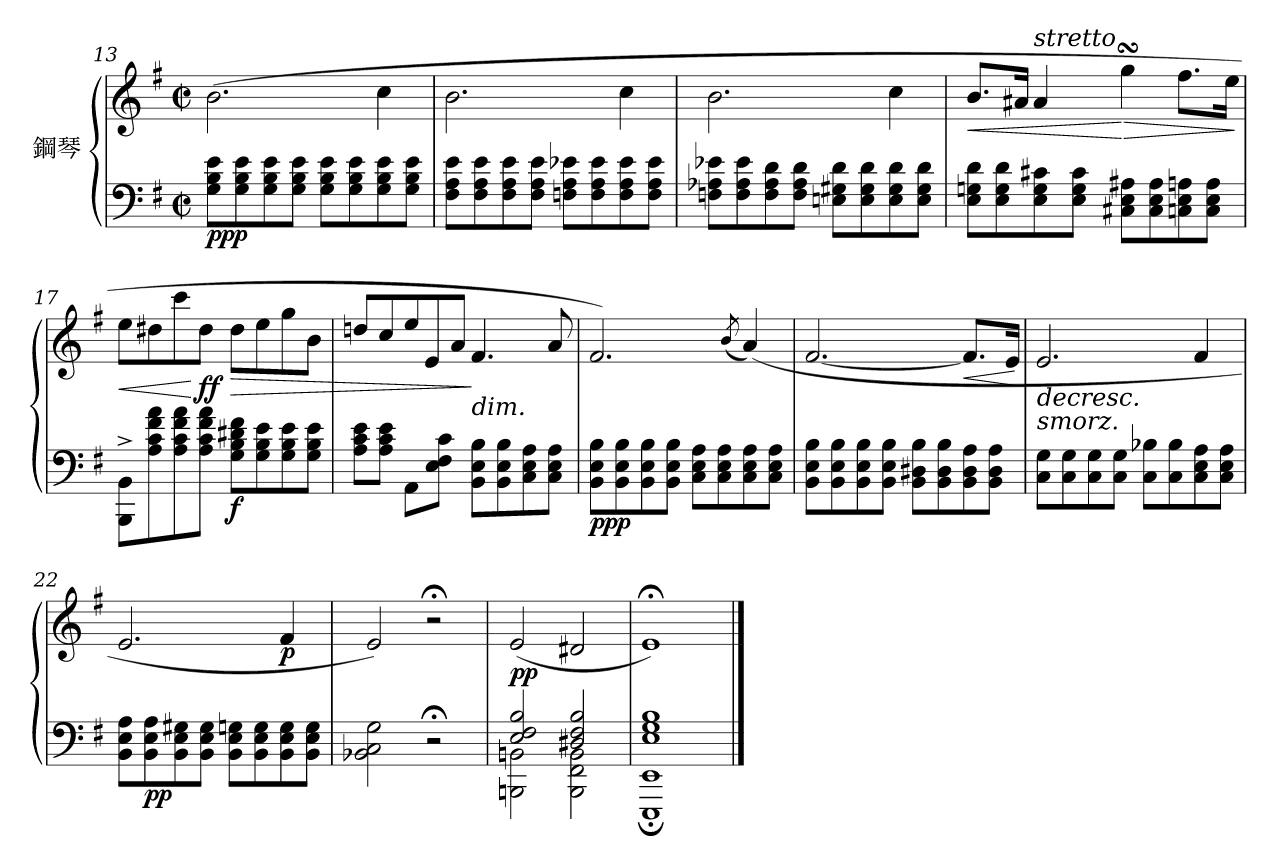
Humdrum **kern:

**kern	**kern	**dynam
*part1	*part1	*part1
*staff2	*staff1	*staff1/2
*I"鋼琴	*	*
*clefF4	*clefG2	*
*k[f#]	*k[f#]	*
*M2/2	*M2/2	*
*met(c|)	*met(c|)	*
=13	=13	=13
!	!	!LO:DY:b=2
!	!	!LO:DY:n=1:b
8G\ 8B\ 8e\L	(>2.b\	pp p
8G\ 8B\ 8e\	.	.
8G\ 8B\ 8e\	.	.
8G\ 8B\ 8e\J	.	.
8G\ 8B\ 8e\L	.	.
8G\ 8B\ 8e\	.	.
8G\ 8B\ 8e\	4cc\	.
8G\ 8B\ 8e\J	.	.
=14	=14	=14
8F#\ 8A\ 8e\L	2.b\	.
8F#\ 8A\ 8e\	.	.
8F#\ 8A\ 8e\	.	.
8F#\ 8A\ 8e\J	.	.
8Fn\ 8A\ 8e-X\L	.	.
8F\ 8A\ 8e-\	.	.
8F\ 8A\ 8e-\	4cc\	.
8F\ 8A\ 8e-\J	.	.
=15	=15	=15
8Fn\ 8A-X\ 8e-X\L	2.b\	.
8F\ 8A-\ 8e-\	.	.
8F\ 8A-\ 8d\	.	.
8F\ 8A-\ 8d\J	.	.
8En\ 8G#X\ 8d\L	.	.
8E\ 8G#\ 8d\	.	.
8E\ 8G#\ 8d\	4cc\	.
8E\ 8G#\ 8d\J	.	.
!!LO:LB:g=z
=16	=16	=16
!	!	!LO:HP:b
8E\ 8Gn\ 8d\L	8.b/L	<
8E\ 8G\ 8d\	.	.
.	16a#X/Jk	.
*	*MM52	*
!	!LO:TX:a:i:t=stretto	!
8E\ 8G\ 8c#X\	4a#/	.
8E\ 8G\ 8c#\J	.	.
*	*MM53	*
.	qbyy	.
.	qa#yy	.
.	qg##Xyy	.
.	qa#yy	.
!	!	!LO:HP:n=1:b
8C#X\ 8E\ 8A#X\L	4ggsSSs\	[ >
8C#\ 8E\ 8A#\	.	.
*	*MM54	*
8Cn\ 8E\ 8An\	8.ff#\L	.
8C\ 8E\ 8A\J	.	.
.	16ee\Jk	.
.	.	]
=17	=17	=17
*	*MM55	*
!	!	!LO:HP:b
!	!	!LO:DY:n=1:b=2
!	!	!LO:DY:n=2:b
8BBB\^ 8BB\^L	8ee\L	< mf f
8A\ 8c\ 8f#\ 8a\	8dd#X\	.
*	*MM56	*
8A\ 8c\ 8f#\ 8a\	8ccc\	.
!	!	!LO:DY:n=3:b
8A\ 8c\ 8f#\ 8a\J	8dd#\J	[ ff
*	*MM57	*
!	!	!LO:HP:b
!	!	!LO:DY:n=4:b=2
8G\ 8B\ 8d#X\ 8f#\L	8dd#\L	> f
8G\ 8B\ 8e\	8ee\	.
*	*MM58	*
8G\ 8B\ 8e\	8gg\	.
8G\ 8B\ 8e\J	8b\J	.
=18	=18	=18
*	*MM50	*
8A\ 8c\ 8e\L	8ddn/L	.
8A\ 8c\ 8e\J	8cc/	.
*	*Xtuplet	*
8AA\L	12ee/	.
.	12e/	.
8E\ 8F#\ 8c\J	.	.
.	12a/J	.
!	!LO:TX:b:i:t=dim.	!
8BB\ 8E\ 8B\L	4.f#/	]
8BB\ 8E\ 8B\	.	.
8C\ 8E\ 8A\	.	.
8C\ 8E\ 8A\J	8a/	.
=19	=19	=19
!	!	!LO:DY:b=2
!	!	!LO:DY:n=1:b
8BB\ 8E\ 8B\L	2.f#/)	pp p
8BB\ 8E\ 8B\	.	.
8BB\ 8E\ 8B\	.	.
8BB\ 8E\ 8B\J	.	.
8C\ 8E\ 8A\L	.	.
8C\ 8E\ 8A\	.	.
.	(<8qb/	.
8C\ 8E\ 8A\	(>4a/)	.
8C\ 8E\ 8A\J	.	.
!!LO:LB:g=z
=20	=20	=20
8BB\ 8E\ 8B\L	[2.f#/	.
8BB\ 8E\ 8B\	.	.
8BB\ 8E\ 8B\	.	.
8BB\ 8E\ 8B\J	.	.
8BB\ 8D#X\ 8B\L	.	.
8BB\ 8D#\ 8B\	.	.
!	!	!LO:HP:b
8BB\ 8D#\ 8A\	8.f#/L]	<
8BB\ 8D#\ 8A\J	.	.
.	16e/Jk	.
.	.	[
=21	=21	=21
*	*MM49	*
!	!LO:TX:b:i:t=smorz.	!
!	!	!LO:HP:b
!	!	!LO:DY:n=1:b=2
!	!	!LO:DY:n=2:b
8C\ 8G\L	2.e/	> p mp
8C\ 8G\	.	.
8C\ 8G\	.	.
8C\ 8G\J	.	.
*	*MM48	*
8C\ 8B-X\L	.	.
8C\ 8B-\	.	.
8C\ 8E\ 8A\	4f#/	.
8C\ 8E\ 8A\J	.	.
=22	=22	=22
*	*MM47	*
8BB\ 8E\ 8A\L	2.e/	.
!	!	!LO:DY:b=2
8BB\ 8E\ 8A\	.	pp
*	*MM46	*
8BB\ 8E\ 8G#X\	.	.
8BB\ 8E\ 8G#\J	.	.
*	*MM45	*
8BB\ 8E\ 8Gn\L	.	.
*	*MM44	*
8BB\ 8E\ 8G\	.	.
*	*MM43	*
!	!	!LO:DY:n=1:b
8BB\ 8E\ 8G\	4f#/	] p
*	*MM42	*
8BB\ 8E\ 8G\J	.	.
=23	=23	=23
*	*MM50	*
2BB-X\ 2C\ 2G\	2e/)	.
2r;<	2r;<	.
=24	=24	=24
*^	*	*
!	!	!	!LO:DY:b
2E/ 2F#/ 2B/	2BBBn\ 2BBn\	(>2e/	pp
*	*	*MM45	*
2D#X/ 2F#/ 2B/	2BBB\ 2FF#\ 2BB\	2d#X/	.
=25	=25	=25	=25
*	*	*MM42	*
1E 1G 1B	1EEE; 1EE;	1e;<)	.
*v	*v	*	*
==	==	==
*-	*-	*-
